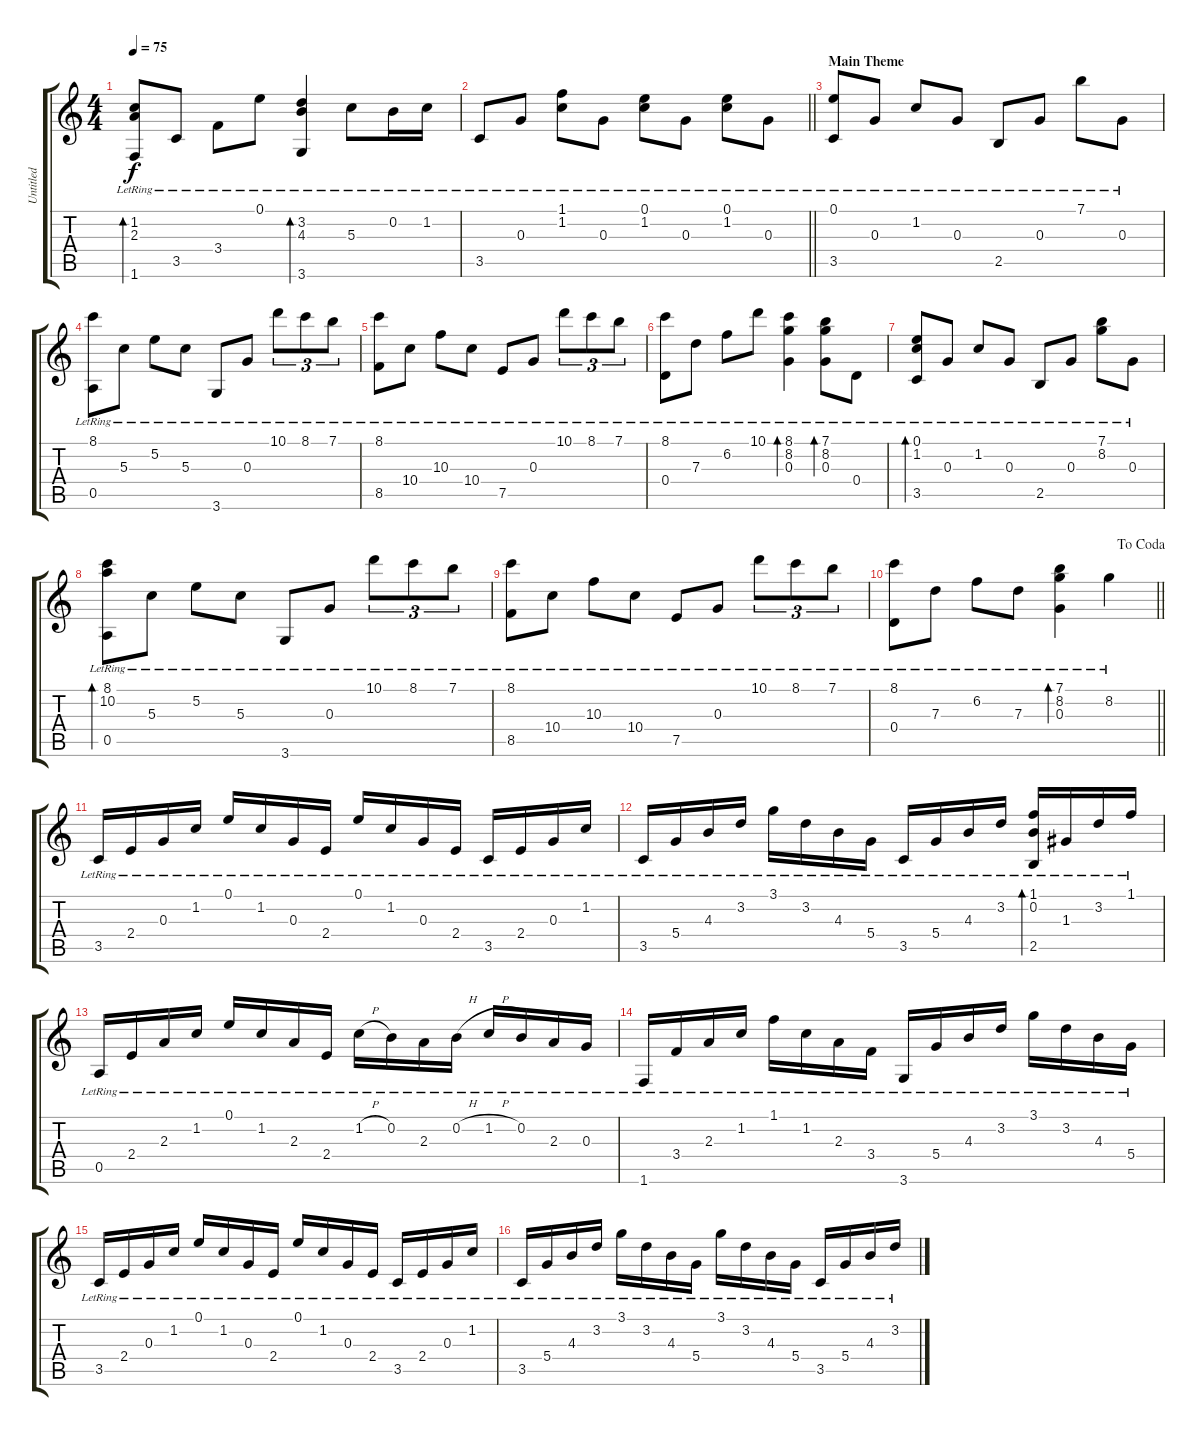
\track ("Untitled" "Untitled") {instrument acousticguitarnylon}
\staff {score tabs}
\tuning (E4 B3 G3 D3 A2 E2) {hide}
\ts (4 4)
\tempo 75
\clef g2
\ks c
(1.2{lr} 2.3{lr} 1.6{lr}).8{bd 30 dy f} 3.5{lr}.8 3.4{lr}.8 0.1{lr}.8 (3.2{lr} 4.3{lr} 3.6{lr}).4{bd 30} 5.3{lr}.8 0.2{lr}.16 1.2{lr}.16 |
\barLineRight lightlight
3.5{lr}.8 0.3{lr}.8 (1.1{lr} 1.2{lr}).8 0.3{lr}.8 (0.1{lr} 1.2{lr}).8 0.3{lr}.8 (0.1{lr} 1.2{lr}).8 0.3{lr}.8 |
\section ("" "Main Theme")
(0.1{lr} 3.5{lr}).8 0.3{lr}.8 1.2{lr}.8 0.3{lr}.8 2.5{lr}.8 0.3{lr}.8 7.1{lr}.8 0.3{lr}.8 |
(8.1{lr} 0.5{lr}).8 5.3{lr}.8 5.2{lr}.8 5.3{lr}.8 3.6{lr}.8 0.3{lr}.8 10.1{lr}.8{tu (3 2)} 8.1{lr}.8{tu (3 2)} 7.1{lr}.8{tu (3 2)} |
(8.1{lr} 8.5{lr}).8 10.4{lr}.8 10.3{lr}.8 10.4{lr}.8 7.5{lr}.8 0.3{lr}.8 10.1{lr}.8{tu (3 2)} 8.1{lr}.8{tu (3 2)} 7.1{lr}.8{tu (3 2)} |
(8.1{lr} 0.4{lr}).8 7.3{lr}.8 6.2{lr}.8 10.1{lr}.8 (8.1{lr} 8.2{lr} 0.3{lr}).4{bd 30} (7.1{lr} 8.2{lr} 0.3{lr}).8{bd 30} 0.4{lr}.8 |
(0.1{lr} 1.2{lr} 3.5{lr}).8{bd 30} 0.3{lr}.8 1.2{lr}.8 0.3{lr}.8 2.5{lr}.8 0.3{lr}.8 (7.1{lr} 8.2{lr}).8 0.3{lr}.8 |
(8.1{lr} 10.2{lr} 0.5{lr}).8{bd 30} 5.3{lr}.8 5.2{lr}.8 5.3{lr}.8 3.6{lr}.8 0.3{lr}.8 10.1{lr}.8{tu (3 2)} 8.1{lr}.8{tu (3 2)} 7.1{lr}.8{tu (3 2)} |
(8.1{lr} 8.5{lr}).8 10.4{lr}.8 10.3{lr}.8 10.4{lr}.8 7.5{lr}.8 0.3{lr}.8 10.1{lr}.8{tu (3 2)} 8.1{lr}.8{tu (3 2)} 7.1{lr}.8{tu (3 2)} |
\jump dacoda
\barLineRight lightlight
(8.1{lr} 0.4{lr}).8 7.3{lr}.8 6.2{lr}.8 7.3{lr}.8 (7.1{lr} 8.2{lr} 0.3{lr}).4{bd 30} 8.2{lr}.4 |
3.5{lr}.16 2.4{lr}.16 0.3{lr}.16 1.2{lr}.16 0.1{lr}.16 1.2{lr}.16 0.3{lr}.16 2.4{lr}.16 0.1{lr}.16 1.2{lr}.16 0.3{lr}.16 2.4{lr}.16 3.5{lr}.16 2.4{lr}.16 0.3{lr}.16 1.2{lr}.16 |
3.5{lr}.16 5.4{lr}.16 4.3{lr}.16 3.2{lr}.16 3.1{lr}.16 3.2{lr}.16 4.3{lr}.16 5.4{lr}.16 3.5{lr}.16 5.4{lr}.16 4.3{lr}.16 3.2{lr}.16 (1.1{lr} 0.2{lr} 2.5{lr}).16{bd 30} 1.3{lr}.16 3.2{lr}.16 1.1{lr}.16 |
0.5{lr}.16 2.4{lr}.16 2.3{lr}.16 1.2{lr}.16 0.1{lr}.16 1.2{lr}.16 2.3{lr}.16 2.4{lr}.16 1.2{h lr}.16 0.2{lr}.16 2.3{lr}.16 0.2{h lr}.16 1.2{h lr}.16 0.2{lr}.16 2.3{lr}.16 0.3{lr}.16 |
1.6{lr}.16 3.4{lr}.16 2.3{lr}.16 1.2{lr}.16 1.1{lr}.16 1.2{lr}.16 2.3{lr}.16 3.4{lr}.16 3.6{lr}.16 5.4{lr}.16 4.3{lr}.16 3.2{lr}.16 3.1{lr}.16 3.2{lr}.16 4.3{lr}.16 5.4{lr}.16 |
3.5{lr}.16 2.4{lr}.16 0.3{lr}.16 1.2{lr}.16 0.1{lr}.16 1.2{lr}.16 0.3{lr}.16 2.4{lr}.16 0.1{lr}.16 1.2{lr}.16 0.3{lr}.16 2.4{lr}.16 3.5{lr}.16 2.4{lr}.16 0.3{lr}.16 1.2{lr}.16 |
3.5{lr}.16 5.4{lr}.16 4.3{lr}.16 3.2{lr}.16 3.1{lr}.16 3.2{lr}.16 4.3{lr}.16 5.4{lr}.16 3.1{lr}.16 3.2{lr}.16 4.3{lr}.16 5.4{lr}.16 3.5{lr}.16 5.4{lr}.16 4.3{lr}.16 3.2{lr}.16
